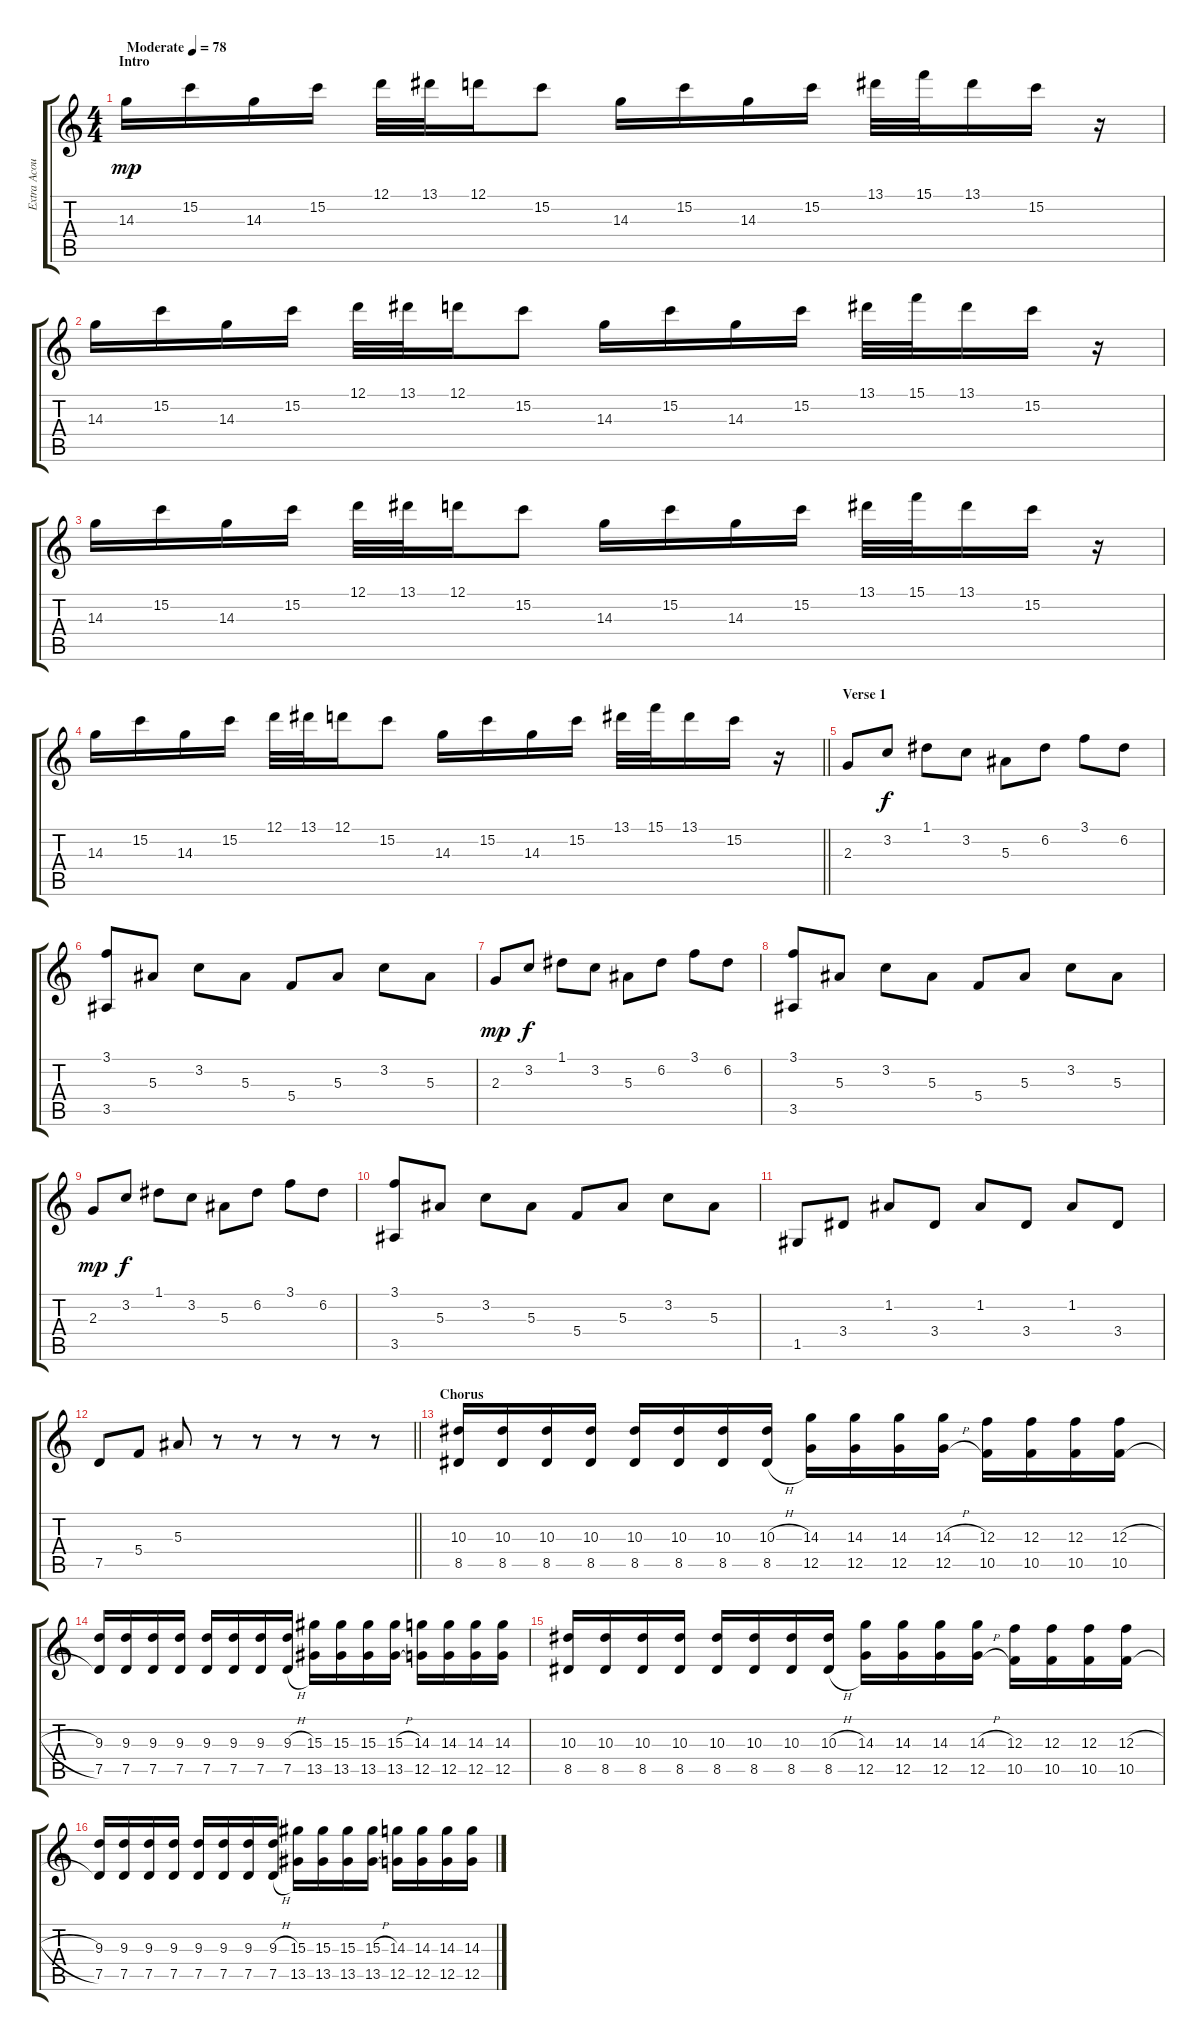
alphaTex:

\track ("Extra Acoustic Guitar" "Extra Acou") {instrument acousticguitarsteel}
\staff {score tabs}
\tuning (D4 A3 F3 C3 G2 C2) {hide}
\ts (4 4)
\section ("" "Intro")
\tempo (78 "Moderate")
\clef g2
\ks c
14.3.16{dy mp instrument acousticguitarsteel} 15.2.16 14.3.16 15.2.16 12.1.32 13.1.32 12.1.16 15.2.8 14.3.16 15.2.16 14.3.16 15.2.16 13.1.32 15.1.32 13.1.16 15.2.16 r.16 |
14.3.16 15.2.16 14.3.16 15.2.16 12.1.32 13.1.32 12.1.16 15.2.8 14.3.16 15.2.16 14.3.16 15.2.16 13.1.32 15.1.32 13.1.16 15.2.16 r.16 |
14.3.16 15.2.16 14.3.16 15.2.16 12.1.32 13.1.32 12.1.16 15.2.8 14.3.16 15.2.16 14.3.16 15.2.16 13.1.32 15.1.32 13.1.16 15.2.16 r.16 |
\barLineRight lightlight
14.3.16 15.2.16 14.3.16 15.2.16 12.1.32 13.1.32 12.1.16 15.2.8 14.3.16 15.2.16 14.3.16 15.2.16 13.1.32 15.1.32 13.1.16 15.2.16 r.16 |
\section ("" "Verse 1")
2.3.8 3.2.8{dy f} 1.1.8 3.2.8 5.3.8 6.2.8 3.1.8 6.2.8 |
(3.1 3.5).8 5.3.8 3.2.8 5.3.8 5.4.8 5.3.8 3.2.8 5.3.8 |
2.3.8{dy mp} 3.2.8{dy f} 1.1.8 3.2.8 5.3.8 6.2.8 3.1.8 6.2.8 |
(3.1 3.5).8 5.3.8 3.2.8 5.3.8 5.4.8 5.3.8 3.2.8 5.3.8 |
2.3.8{dy mp} 3.2.8{dy f} 1.1.8 3.2.8 5.3.8 6.2.8 3.1.8 6.2.8 |
(3.1 3.5).8 5.3.8 3.2.8 5.3.8 5.4.8 5.3.8 3.2.8 5.3.8 |
1.5.8 3.4.8 1.2.8 3.4.8 1.2.8 3.4.8 1.2.8 3.4.8 |
\barLineRight lightlight
7.5.8 5.4.8 5.3.8 r.8 r.8 r.8 r.8 r.8 |
\section ("" "Chorus")
(10.3 8.5).16 (10.3 8.5).16 (10.3 8.5).16 (10.3 8.5).16 (10.3 8.5).16 (10.3 8.5).16 (10.3 8.5).16 (10.3{h} 8.5{h}).16 (14.3 12.5).16 (14.3 12.5).16 (14.3 12.5).16 (14.3{h} 12.5{h}).16 (12.3 10.5).16 (12.3 10.5).16 (12.3 10.5).16 (12.3{h} 10.5{h}).16 |
(9.3 7.5).16 (9.3 7.5).16 (9.3 7.5).16 (9.3 7.5).16 (9.3 7.5).16 (9.3 7.5).16 (9.3 7.5).16 (9.3{h} 7.5{h}).16 (15.3 13.5).16 (15.3 13.5).16 (15.3 13.5).16 (15.3{h} 13.5{h}).16 (14.3 12.5).16 (14.3 12.5).16 (14.3 12.5).16 (14.3 12.5).16 |
(10.3 8.5).16 (10.3 8.5).16 (10.3 8.5).16 (10.3 8.5).16 (10.3 8.5).16 (10.3 8.5).16 (10.3 8.5).16 (10.3{h} 8.5{h}).16 (14.3 12.5).16 (14.3 12.5).16 (14.3 12.5).16 (14.3{h} 12.5{h}).16 (12.3 10.5).16 (12.3 10.5).16 (12.3 10.5).16 (12.3{h} 10.5{h}).16 |
(9.3 7.5).16 (9.3 7.5).16 (9.3 7.5).16 (9.3 7.5).16 (9.3 7.5).16 (9.3 7.5).16 (9.3 7.5).16 (9.3{h} 7.5{h}).16 (15.3 13.5).16 (15.3 13.5).16 (15.3 13.5).16 (15.3{h} 13.5{h}).16 (14.3 12.5).16 (14.3 12.5).16 (14.3 12.5).16 (14.3 12.5).16
